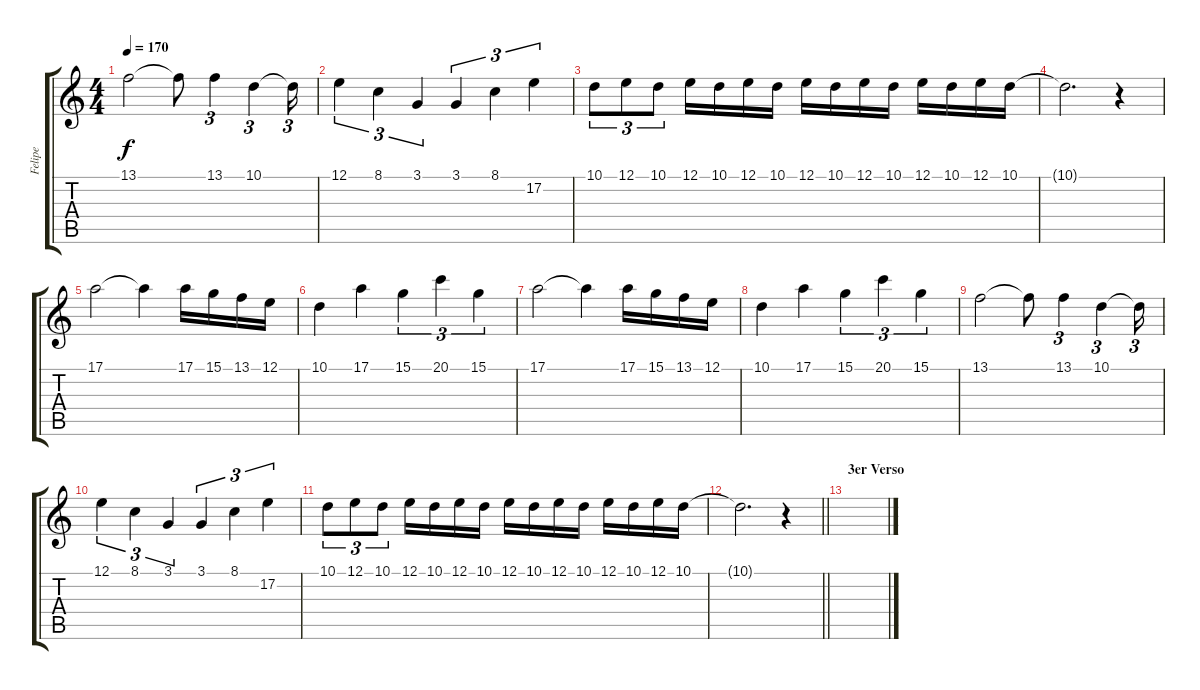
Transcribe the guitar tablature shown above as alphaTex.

\track ("Felipe" "Felipe") {instrument flute}
\staff {score tabs}
\tuning (E4 B3 G3 D3 A2 E2) {hide}
\ts (4 4)
\tempo 170
\clef g2
\ks c
13.1.2{dy f} 13.1{t}.8 13.1.4{tu (3 2)} 10.1.4{tu (3 2)} 10.1{t}.16{tu (3 2)} |
12.1.4{tu (3 2)} 8.1.4{tu (3 2)} 3.1.4{tu (3 2)} 3.1.4{tu (3 2)} 8.1.4{tu (3 2)} 17.2.4{tu (3 2)} |
10.1.8{tu (3 2)} 12.1.8{tu (3 2)} 10.1.8{tu (3 2)} 12.1.16 10.1.16 12.1.16 10.1.16 12.1.16 10.1.16 12.1.16 10.1.16 12.1.16 10.1.16 12.1.16 10.1.16 |
10.1{t}.2{d} r.4 |
17.1.2 17.1{t}.4 17.1.16 15.1.16 13.1.16 12.1.16 |
10.1.4 17.1.4 15.1.4{tu (3 2)} 20.1.4{tu (3 2)} 15.1.4{tu (3 2)} |
17.1.2 17.1{t}.4 17.1.16 15.1.16 13.1.16 12.1.16 |
10.1.4 17.1.4 15.1.4{tu (3 2)} 20.1.4{tu (3 2)} 15.1.4{tu (3 2)} |
13.1.2 13.1{t}.8 13.1.4{tu (3 2)} 10.1.4{tu (3 2)} 10.1{t}.16{tu (3 2)} |
12.1.4{tu (3 2)} 8.1.4{tu (3 2)} 3.1.4{tu (3 2)} 3.1.4{tu (3 2)} 8.1.4{tu (3 2)} 17.2.4{tu (3 2)} |
10.1.8{tu (3 2)} 12.1.8{tu (3 2)} 10.1.8{tu (3 2)} 12.1.16 10.1.16 12.1.16 10.1.16 12.1.16 10.1.16 12.1.16 10.1.16 12.1.16 10.1.16 12.1.16 10.1.16 |
\barLineRight lightlight
10.1{t}.2{d} r.4 |
\section ("" "3er Verso")
